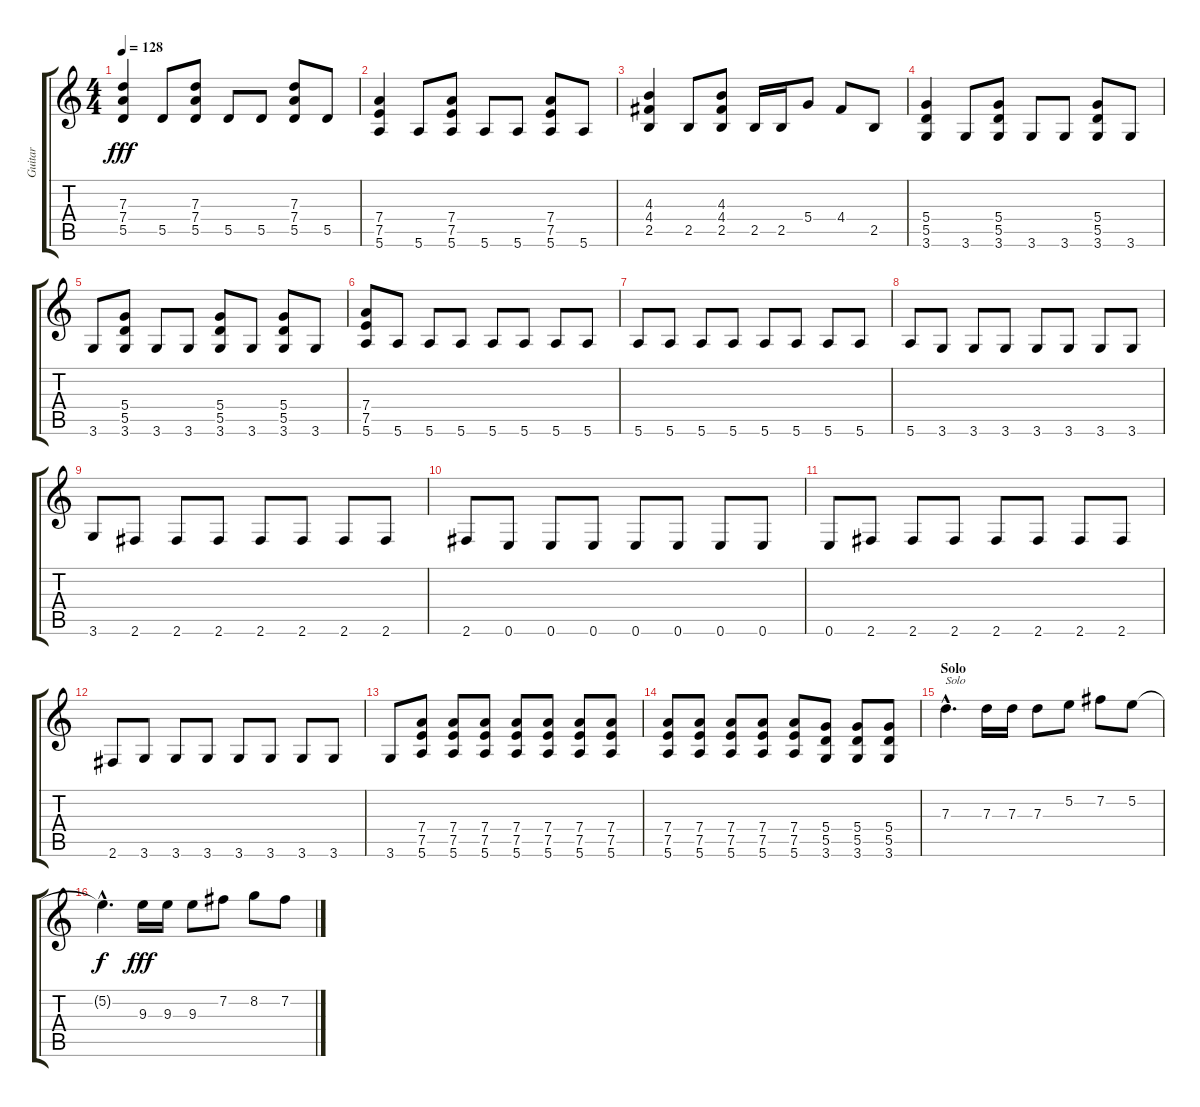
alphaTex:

\track ("Guitar" "Guitar") {instrument distortionguitar}
\staff {score tabs}
\tuning (E4 B3 G3 D3 A2 E2) {hide}
\ts (4 4)
\tempo 128
\clef g2
\ks c
(7.3 7.4 5.5).4{dy fff} 5.5.8 (7.3 7.4 5.5).8 5.5.8 5.5.8 (7.3 7.4 5.5).8 5.5.8 |
(7.4 7.5 5.6).4 5.6.8 (7.4 7.5 5.6).8 5.6.8 5.6.8 (7.4 7.5 5.6).8 5.6.8 |
(4.3 4.4 2.5).4 2.5.8 (4.3 4.4 2.5).8 2.5.16 2.5.16 5.4.8 4.4.8 2.5.8 |
(5.4 5.5 3.6).4 3.6.8 (5.4 5.5 3.6).8 3.6.8 3.6.8 (5.4 5.5 3.6).8 3.6.8 |
3.6.8 (5.4 5.5 3.6).8 3.6.8 3.6.8 (5.4 5.5 3.6).8 3.6.8 (5.4 5.5 3.6).8 3.6.8 |
(7.4 7.5 5.6).8 5.6.8 5.6.8 5.6.8 5.6.8 5.6.8 5.6.8 5.6.8 |
5.6.8 5.6.8 5.6.8 5.6.8 5.6.8 5.6.8 5.6.8 5.6.8 |
5.6.8 3.6.8 3.6.8 3.6.8 3.6.8 3.6.8 3.6.8 3.6.8 |
3.6.8 2.6.8 2.6.8 2.6.8 2.6.8 2.6.8 2.6.8 2.6.8 |
2.6.8 0.6.8 0.6.8 0.6.8 0.6.8 0.6.8 0.6.8 0.6.8 |
0.6.8 2.6.8 2.6.8 2.6.8 2.6.8 2.6.8 2.6.8 2.6.8 |
2.6.8 3.6.8 3.6.8 3.6.8 3.6.8 3.6.8 3.6.8 3.6.8 |
3.6.8 (7.4 7.5 5.6).8 (7.4 7.5 5.6).8 (7.4 7.5 5.6).8 (7.4 7.5 5.6).8 (7.4 7.5 5.6).8 (7.4 7.5 5.6).8 (7.4 7.5 5.6).8 |
(7.4 7.5 5.6).8 (7.4 7.5 5.6).8 (7.4 7.5 5.6).8 (7.4 7.5 5.6).8 (7.4 7.5 5.6).8 (5.4 5.5 3.6).8 (5.4 5.5 3.6).8 (5.4 5.5 3.6).8 |
\section ("" "Solo")
7.3{hac}.4{d txt "Solo"} 7.3.16 7.3.16 7.3.8 5.2.8 7.2.8 5.2.8 |
5.2{hac t}.4{d dy f} 9.3.16{dy fff} 9.3.16 9.3.8 7.2.8 8.2.8 7.2.8
